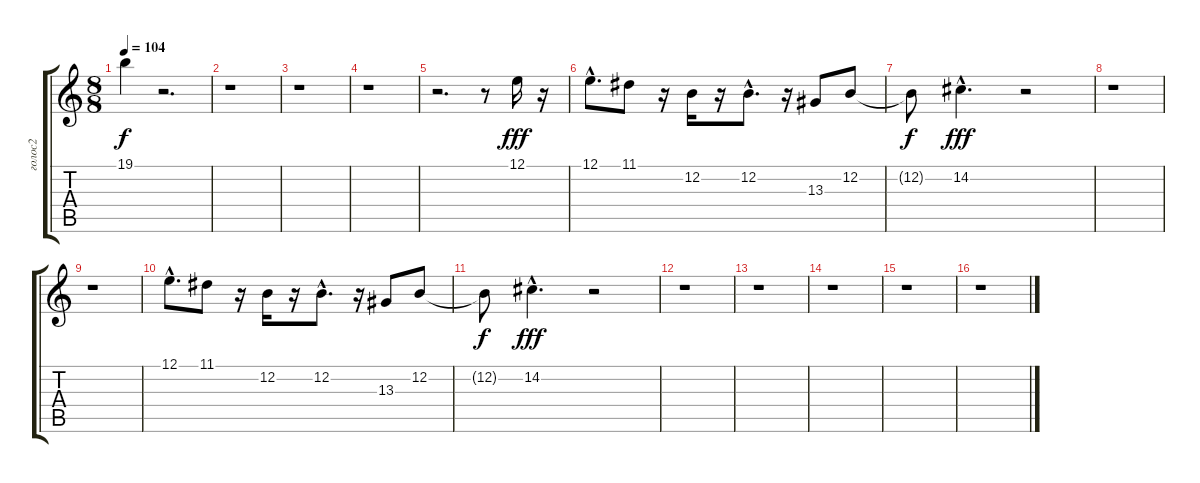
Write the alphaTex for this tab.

\track ("голос2" "голос2") {instrument synthvoice}
\staff {score tabs}
\tuning (E4 B3 G3 D3 A2 E2) {hide}
\ts (8 8)
\tempo 104
\clef g2
\ks c
19.1{t}.4{dy f} r.2{d} |
r.1 |
r.1 |
r.1 |
r.2{d} r.8 12.1.16{dy fff} r.16 |
12.1{hac}.8{d} 11.1.8 r.16 12.2.16 r.16 12.2{hac}.8{d} r.16 13.3.8 12.2.8 |
12.2{t}.8{dy f} 14.2{hac}.4{d dy fff} r.2 |
r.1 |
r.1 |
12.1{hac}.8{d} 11.1.8 r.16 12.2.16 r.16 12.2{hac}.8{d} r.16 13.3.8 12.2.8 |
12.2{t}.8{dy f} 14.2{hac}.4{d dy fff} r.2 |
r.1 |
r.1 |
r.1 |
r.1 |
r.1
